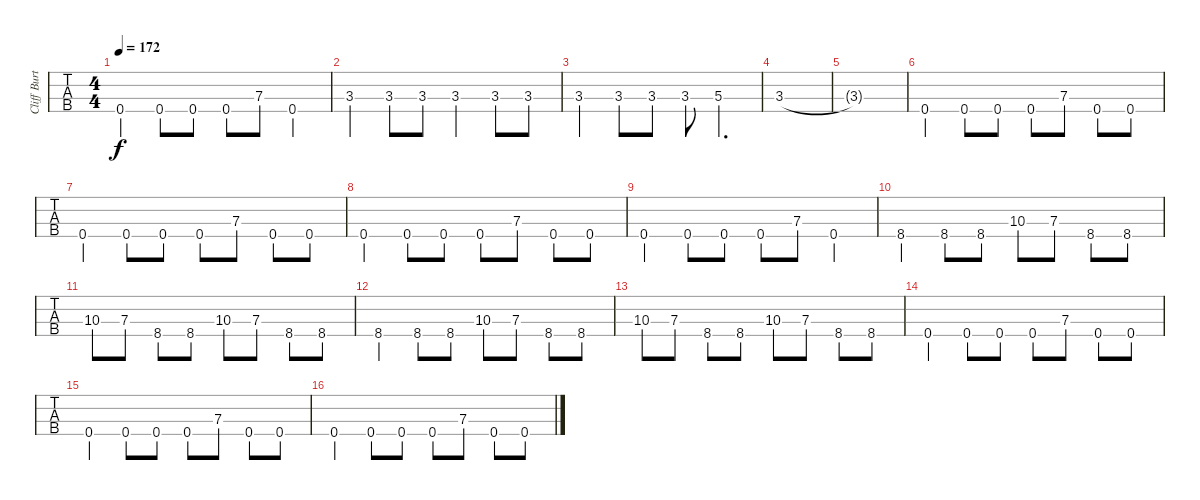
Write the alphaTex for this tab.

\track ("Cliff Burton" "Cliff Burt") {instrument electricbassfinger}
\staff {tabs}
\tuning (G2 D2 A1 E1) {hide}
\ts (4 4)
\tempo 172
\clef f4
\ks c
0.4.4{dy f} 0.4.8 0.4.8 0.4.8 7.3.8 0.4.4 |
3.3.4 3.3.8 3.3.8 3.3.4 3.3.8 3.3.8 |
3.3.4 3.3.8 3.3.8 3.3.8 5.3.4{d} |
3.3.1 |
3.3{t}.1 |
0.4.4 0.4.8 0.4.8 0.4.8 7.3.8 0.4.8 0.4.8 |
0.4.4 0.4.8 0.4.8 0.4.8 7.3.8 0.4.8 0.4.8 |
0.4.4 0.4.8 0.4.8 0.4.8 7.3.8 0.4.8 0.4.8 |
0.4.4 0.4.8 0.4.8 0.4.8 7.3.8 0.4.4 |
8.4.4 8.4.8 8.4.8 10.3.8 7.3.8 8.4.8 8.4.8 |
10.3.8 7.3.8 8.4.8 8.4.8 10.3.8 7.3.8 8.4.8 8.4.8 |
8.4.4 8.4.8 8.4.8 10.3.8 7.3.8 8.4.8 8.4.8 |
10.3.8 7.3.8 8.4.8 8.4.8 10.3.8 7.3.8 8.4.8 8.4.8 |
0.4.4 0.4.8 0.4.8 0.4.8 7.3.8 0.4.8 0.4.8 |
0.4.4 0.4.8 0.4.8 0.4.8 7.3.8 0.4.8 0.4.8 |
0.4.4 0.4.8 0.4.8 0.4.8 7.3.8 0.4.8 0.4.8
